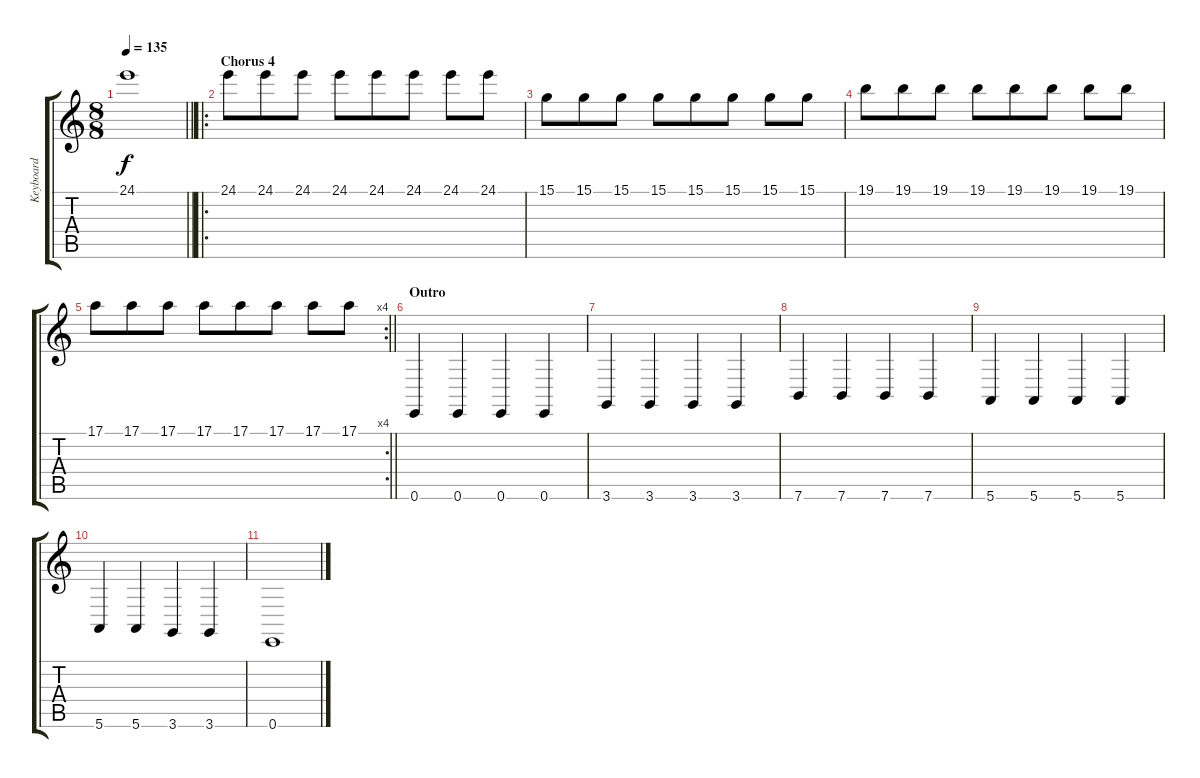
\track ("Keyboard" "Keyboard") {instrument electricgrandpiano}
\staff {score tabs}
\tuning (E4 B3 G3 D3 A2 E2) {hide}
\ts (8 8)
\tempo 135
\clef g2
\barLineRight lightlight
\ks c
24.1.1{dy f} |
\ro
\section ("" "Chorus 4")
24.1.8 24.1.8 24.1.8 24.1.8 24.1.8 24.1.8 24.1.8 24.1.8 |
15.1.8 15.1.8 15.1.8 15.1.8 15.1.8 15.1.8 15.1.8 15.1.8 |
19.1.8 19.1.8 19.1.8 19.1.8 19.1.8 19.1.8 19.1.8 19.1.8 |
\rc 4
\barLineRight lightlight
17.1.8 17.1.8 17.1.8 17.1.8 17.1.8 17.1.8 17.1.8 17.1.8 |
\section ("" "Outro")
0.6.4 0.6.4 0.6.4 0.6.4 |
3.6.4 3.6.4 3.6.4 3.6.4 |
7.6.4 7.6.4 7.6.4 7.6.4 |
5.6.4 5.6.4 5.6.4 5.6.4 |
5.6.4 5.6.4 3.6.4 3.6.4 |
0.6.1
